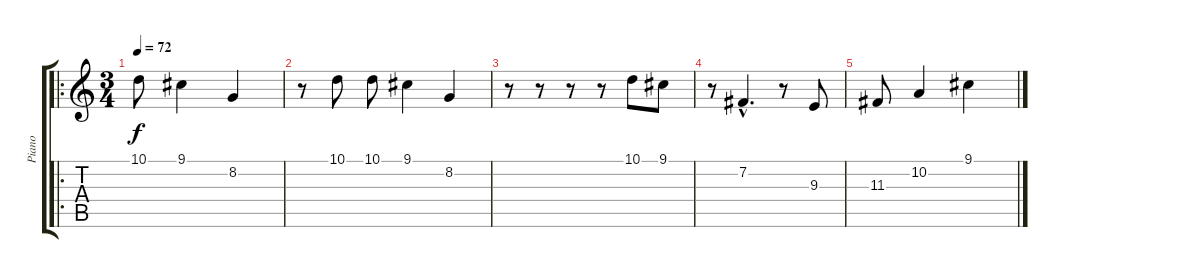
\track ("Piano" "Piano") {instrument acousticgrandpiano}
\staff {score tabs}
\tuning (E4 B3 G3 D3 A2 E2) {hide}
\ro
\ts (3 4)
\tempo 72
\clef g2
\ks c
10.1.8{dy f instrument acousticgrandpiano} 9.1.4 8.2.4 |
r.8 10.1.8 10.1.8 9.1.4 8.2.4 |
r.8 r.8 r.8 r.8 10.1.8 9.1.8 |
r.8 7.2{hac}.4{d} r.8 9.3.8 |
11.3.8 10.2.4 9.1.4
